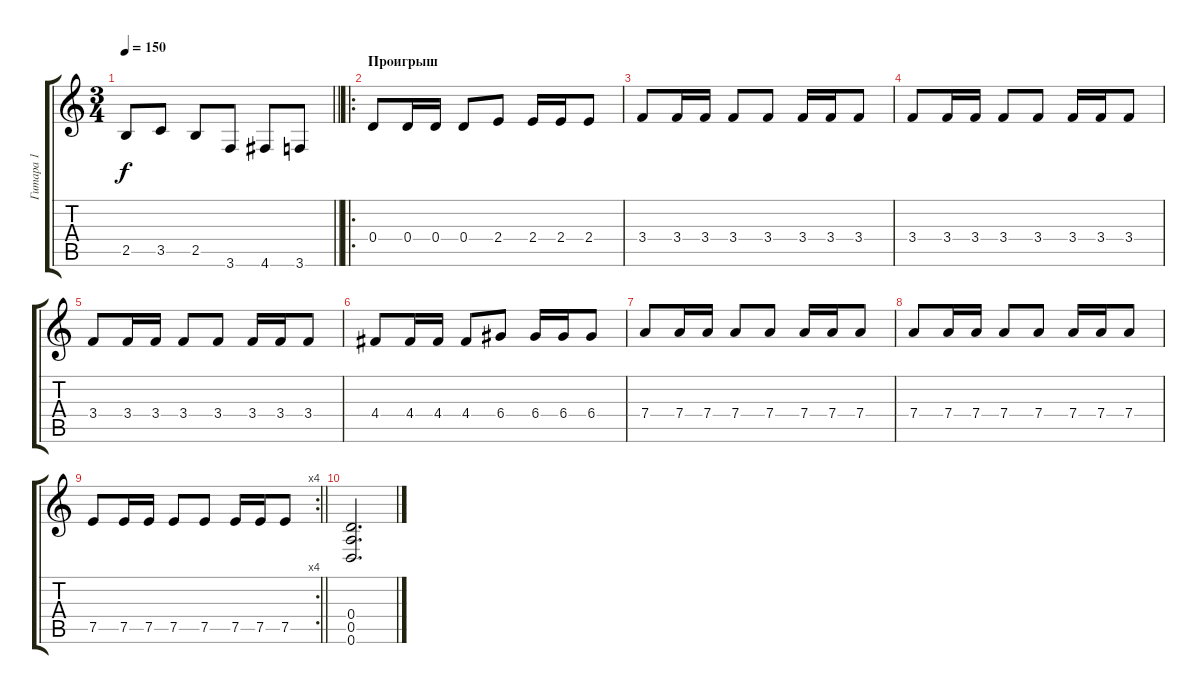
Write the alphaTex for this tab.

\track ("Гитара 1" "Гитара 1") {instrument distortionguitar}
\staff {score tabs}
\tuning (E4 B3 G3 D3 A2 D2) {hide}
\ts (3 4)
\tempo 150
\clef g2
\barLineRight lightlight
\ks c
2.5.8{dy f} 3.5.8 2.5.8 3.6.8 4.6.8 3.6.8 |
\ro
\section ("" "Проигрыш")
0.4.8 0.4.16 0.4.16 0.4.8 2.4.8 2.4.16 2.4.16 2.4.8 |
3.4.8 3.4.16 3.4.16 3.4.8 3.4.8 3.4.16 3.4.16 3.4.8 |
3.4.8 3.4.16 3.4.16 3.4.8 3.4.8 3.4.16 3.4.16 3.4.8 |
3.4.8 3.4.16 3.4.16 3.4.8 3.4.8 3.4.16 3.4.16 3.4.8 |
4.4.8 4.4.16 4.4.16 4.4.8 6.4.8 6.4.16 6.4.16 6.4.8 |
7.4.8 7.4.16 7.4.16 7.4.8 7.4.8 7.4.16 7.4.16 7.4.8 |
7.4.8 7.4.16 7.4.16 7.4.8 7.4.8 7.4.16 7.4.16 7.4.8 |
\rc 4
\barLineRight lightlight
7.5.8 7.5.16 7.5.16 7.5.8 7.5.8 7.5.16 7.5.16 7.5.8 |
(0.4 0.5 0.6).2{d}
